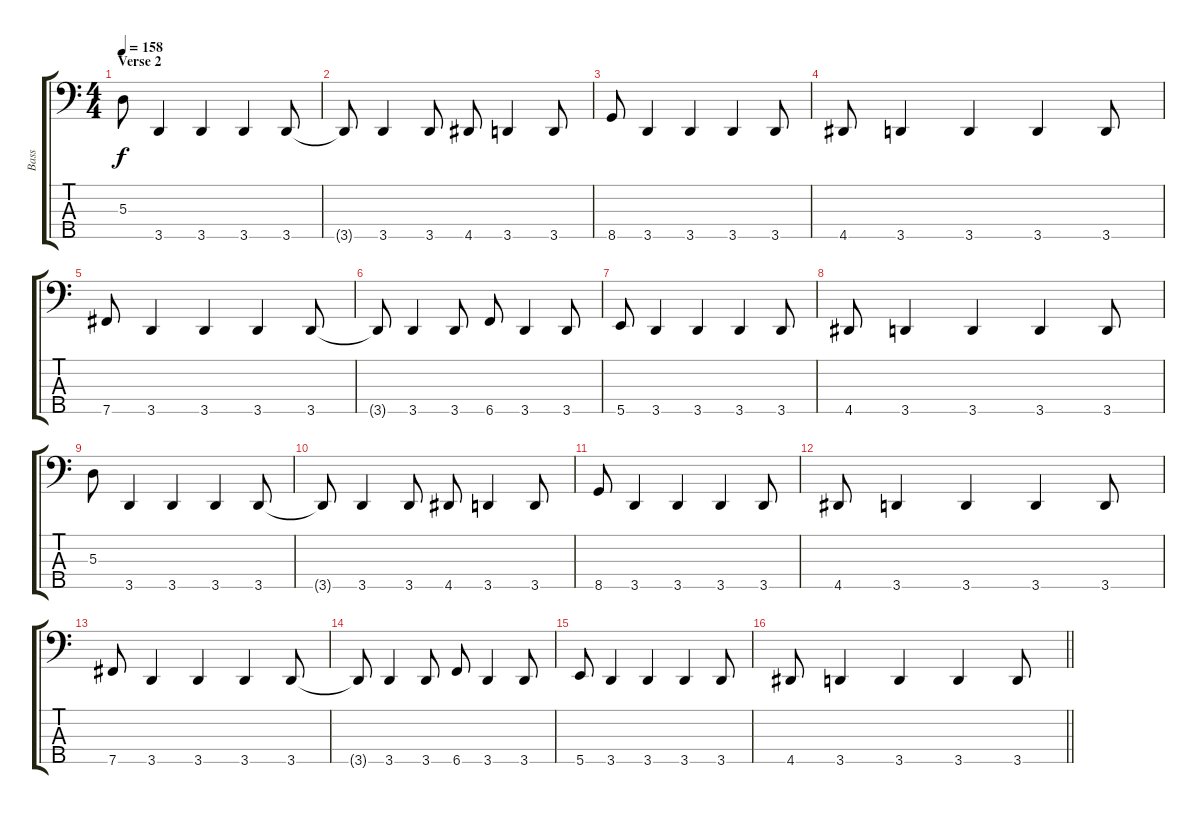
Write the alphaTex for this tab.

\track ("Bass" "Bass") {instrument electricbassfinger}
\staff {score tabs}
\tuning (G2 D2 A1 E1 B0) {hide}
\ts (4 4)
\section ("" "Verse 2")
\tempo 158
\clef f4
\ks c
5.3.8{dy f} 3.5.4 3.5.4 3.5.4 3.5.8 |
3.5{t}.8 3.5.4 3.5.8 4.5.8 3.5.4 3.5.8 |
8.5.8 3.5.4 3.5.4 3.5.4 3.5.8 |
4.5.8 3.5.4 3.5.4 3.5.4 3.5.8 |
7.5.8 3.5.4 3.5.4 3.5.4 3.5.8 |
3.5{t}.8 3.5.4 3.5.8 6.5.8 3.5.4 3.5.8 |
5.5.8 3.5.4 3.5.4 3.5.4 3.5.8 |
4.5.8 3.5.4 3.5.4 3.5.4 3.5.8 |
5.3.8 3.5.4 3.5.4 3.5.4 3.5.8 |
3.5{t}.8 3.5.4 3.5.8 4.5.8 3.5.4 3.5.8 |
8.5.8 3.5.4 3.5.4 3.5.4 3.5.8 |
4.5.8 3.5.4 3.5.4 3.5.4 3.5.8 |
7.5.8 3.5.4 3.5.4 3.5.4 3.5.8 |
3.5{t}.8 3.5.4 3.5.8 6.5.8 3.5.4 3.5.8 |
5.5.8 3.5.4 3.5.4 3.5.4 3.5.8 |
\barLineRight lightlight
4.5.8 3.5.4 3.5.4 3.5.4 3.5.8
